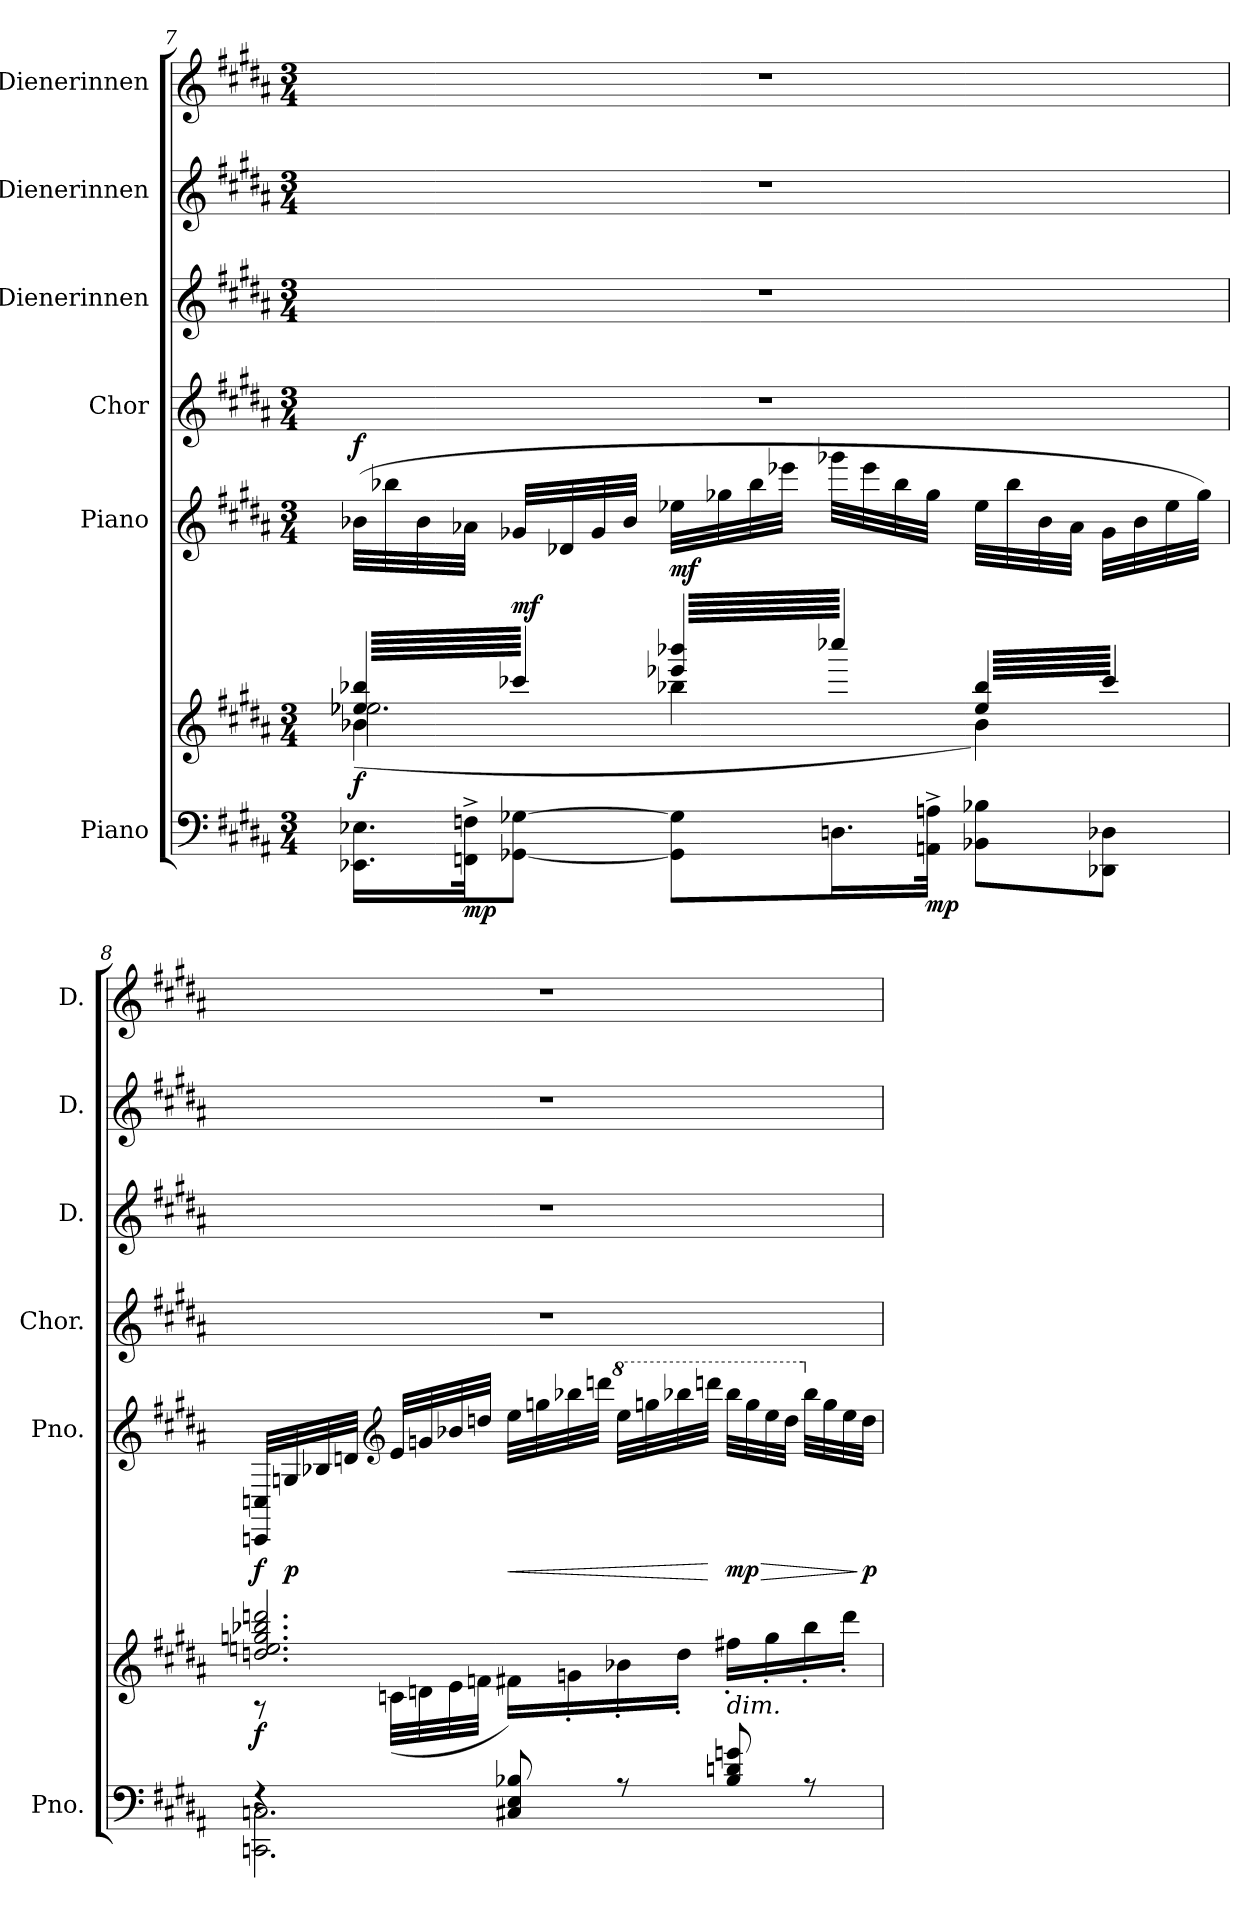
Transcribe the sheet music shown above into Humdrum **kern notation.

**kern	**kern	**dynam	**kern	**dynam	**kern	**kern	**kern	**kern
*part6	*part6	*part6	*part5	*part5	*part4	*part3	*part2	*part1
*staff7	*staff6	*staff6/7	*staff5	*staff5	*staff4	*staff3	*staff2	*staff1
*I"Piano	*	*	*I"Piano	*	*I"Chor	*I"Dienerinnen	*I"Dienerinnen	*I"Dienerinnen
*I'Pno.	*	*	*I'Pno.	*	*I'Chor.	*I'D.	*I'D.	*I'D.
!!LO:LB:g=z
*clefF4	*clefG2	*	*clefG2	*	*clefG2	*clefG2	*clefG2	*clefG2
*k[f#c#g#d#a#]	*k[f#c#g#d#a#]	*	*k[f#c#g#d#a#]	*	*k[f#c#g#d#a#]	*k[f#c#g#d#a#]	*k[f#c#g#d#a#]	*k[f#c#g#d#a#]
*M3/4	*M3/4	*	*M3/4	*	*M3/4	*M3/4	*M3/4	*M3/4
=7	=7	=7	=7	=7	=7	=7	=7	=7
*	*^	*	*	*	*	*	*	*
*	*	*^	*	*	*	*	*	*	*
!	!	!	!	!LO:DY:b	!	!LO:DY:a	!	!	!	!
*	*tremolo	*	*	*	*	*	*	*	*	*
16.EE-X\ 16.E-X\LL	64ee-X/ 64bb-X/LLLL	(<4b-X\	2.ee-X\	f	(>32b-X\LLL	f	2.r	2.r	2.r	2.r
.	64ccc-X/	.	.	.	.	.	.	.	.	.
.	64ee-X/ 64bb-X/	.	.	.	32bb-X\	.	.	.	.	.
.	64ccc-X/	.	.	.	.	.	.	.	.	.
.	64ee-X/ 64bb-X/	.	.	.	32b-\	.	.	.	.	.
.	64ccc-X/	.	.	.	.	.	.	.	.	.
!	!	!	!	!LO:DY:b=2	!	!	!	!	!	!
32FFn\^ 32Fn\^JK	64ee-X/ 64bb-X/	.	.	mp	32a-X\JJJ	.	.	.	.	.
.	64ccc-X/	.	.	.	.	.	.	.	.	.
!	!	!	!	!LO:DY:a	!	!	!	!	!	!
[8GG-X\ [8G-X\J	64ee-X/ 64bb-X/	.	.	mf	32g-X/LLL	.	.	.	.	.
.	64ccc-X/	.	.	.	.	.	.	.	.	.
.	64ee-X/ 64bb-X/	.	.	.	32d-X/	.	.	.	.	.
.	64ccc-X/	.	.	.	.	.	.	.	.	.
.	64ee-X/ 64bb-X/	.	.	.	32g-/	.	.	.	.	.
.	64ccc-X/	.	.	.	.	.	.	.	.	.
.	64ee-X/ 64bb-X/	.	.	.	32b-/JJJ	.	.	.	.	.
.	64ccc-X/JJJJ	.	.	.	.	.	.	.	.	.
!	!	!	!	!LO:DY:a	!	!	!	!	!	!
8GG-\] 8G-\]L	64eee-X/ 64bbb-X/LLLL	4bb-X\	.	mf	32ee-X\LLL	.	.	.	.	.
.	64cccc-X/	.	.	.	.	.	.	.	.	.
.	64eee-X/ 64bbb-X/	.	.	.	32gg-X\	.	.	.	.	.
.	64cccc-X/	.	.	.	.	.	.	.	.	.
.	64eee-X/ 64bbb-X/	.	.	.	32bb-\	.	.	.	.	.
.	64cccc-X/	.	.	.	.	.	.	.	.	.
.	64eee-X/ 64bbb-X/	.	.	.	32eee-X\JJJ	.	.	.	.	.
.	64cccc-X/	.	.	.	.	.	.	.	.	.
16.Dn\L	64eee-X/ 64bbb-X/	.	.	.	32ggg-X\LLL	.	.	.	.	.
.	64cccc-X/	.	.	.	.	.	.	.	.	.
.	64eee-X/ 64bbb-X/	.	.	.	32eee-\	.	.	.	.	.
.	64cccc-X/	.	.	.	.	.	.	.	.	.
.	64eee-X/ 64bbb-X/	.	.	.	32bb-\	.	.	.	.	.
.	64cccc-X/	.	.	.	.	.	.	.	.	.
!	!	!	!	!LO:DY:b=2	!	!	!	!	!	!
32AAn\^ 32An\^JJk	64eee-X/ 64bbb-X/	.	.	mp	32gg-\JJJ	.	.	.	.	.
.	64cccc-X/JJJJ	.	.	.	.	.	.	.	.	.
8BB-X\ 8B-X\L	64ee-/ 64bb-/LLLL	4b-\)	.	.	32ee-\LLL	.	.	.	.	.
.	64ccc-/	.	.	.	.	.	.	.	.	.
.	64ee-/ 64bb-/	.	.	.	32bb-\	.	.	.	.	.
.	64ccc-/	.	.	.	.	.	.	.	.	.
.	64ee-/ 64bb-/	.	.	.	32b-\	.	.	.	.	.
.	64ccc-/	.	.	.	.	.	.	.	.	.
.	64ee-/ 64bb-/	.	.	.	32a-\JJJ	.	.	.	.	.
.	64ccc-/	.	.	.	.	.	.	.	.	.
8DD-X\ 8D-X\J	64ee-/ 64bb-/	.	.	.	32g-\LLL	.	.	.	.	.
.	64ccc-/	.	.	.	.	.	.	.	.	.
.	64ee-/ 64bb-/	.	.	.	32b-\	.	.	.	.	.
.	64ccc-/	.	.	.	.	.	.	.	.	.
.	64ee-/ 64bb-/	.	.	.	32ee-\	.	.	.	.	.
.	64ccc-/	.	.	.	.	.	.	.	.	.
.	64ee-/ 64bb-/	.	.	.	32gg-\JJJ)	.	.	.	.	.
.	64ccc-/JJJJ	.	.	.	.	.	.	.	.	.
*	*Xtremolo	*	*	*	*	*	*	*	*	*
*	*	*v	*v	*	*	*	*	*	*	*
=8	=8	=8	=8	=8	=8	=8	=8	=8	=8
*^	*	*	*	*	*	*	*	*	*
!	!	!	!	!LO:DY:b	!	!LO:DY:b	!	!	!	!
4rF	2.CCn\ 2.Cn\	2.ddn/ 2.een/ 2.ggn/ 2.bb-X/ 2.dddn/	8r	f	32CCn/ 32Cn/LLL	f	2.r	2.r	2.r	2.r
.	.	.	.	.	.	.	.	.	.	.
!	!	!	!	!	!	!LO:DY:b	!	!	!	!
.	.	.	.	.	32Gn/	p	.	.	.	.
.	.	.	.	.	.	.	.	.	.	.
.	.	.	.	.	32B-X/	.	.	.	.	.
.	.	.	.	.	.	.	.	.	.	.
.	.	.	.	.	32dn/JJJ	.	.	.	.	.
.	.	.	.	.	.	.	.	.	.	.
*	*	*	*	*	*clefG2	*	*	*	*	*
.	.	.	(<32cn\LLL	.	32e/LLL	.	.	.	.	.
.	.	.	32dn\	.	32gn/	.	.	.	.	.
.	.	.	32e\	.	32b-X/	.	.	.	.	.
.	.	.	32fn\JJJ	.	32ddn/JJJ	.	.	.	.	.
!	!	!	!	!	!	!LO:HP:b	!	!	!	!
8C#X/ 8E/ 8B-X/	.	.	16f#X\LL)	.	32ee\LLL	<	.	.	.	.
.	.	.	.	.	32ggn\	.	.	.	.	.
.	.	.	16gn'\	.	32bb-X\	.	.	.	.	.
.	.	.	.	.	32dddn\JJJ	.	.	.	.	.
*	*	*	*	*	*8va	*	*	*	*	*
8rA	.	.	16b-X'\	.	32eee\LLL	.	.	.	.	.
.	.	.	.	.	32gggn\	.	.	.	.	.
.	.	.	16dd'\JJ	.	32bbb-X\	.	.	.	.	.
.	.	.	.	.	32ddddn\JJJ	[	.	.	.	.
!	!	!	!LO:TX:b:i:t=dim.	!	!	!	!	!	!	!
!	!	!	!	!	!	!LO:HP:b	!	!	!	!
!	!	!	!	!	!	!LO:DY:n=1:b	!	!	!	!
8B-/ 8dn/ 8gn/	.	.	16ff#X'\LL	.	32bbb-\LLL	> mp	.	.	.	.
.	.	.	.	.	32ggg\	.	.	.	.	.
.	.	.	16gg'\	.	32eee\	.	.	.	.	.
.	.	.	.	.	32ddd\JJJ	.	.	.	.	.
*	*	*	*	*	*X8va	*	*	*	*	*
8rA	.	.	16bb-'\	.	32bb-\LLL	.	.	.	.	.
.	.	.	.	.	32gg\	.	.	.	.	.
.	.	.	16ddd'\JJ	.	32ee\	.	.	.	.	.
!	!	!	!	!	!	!LO:DY:n=2:b	!	!	!	!
.	.	.	.	.	32dd\JJJ	] p	.	.	.	.
*v	*v	*	*	*	*	*	*	*	*	*
*	*v	*v	*	*	*	*	*	*	*
=	=	=	=	=	=	=	=	=
*-	*-	*-	*-	*-	*-	*-	*-	*-
